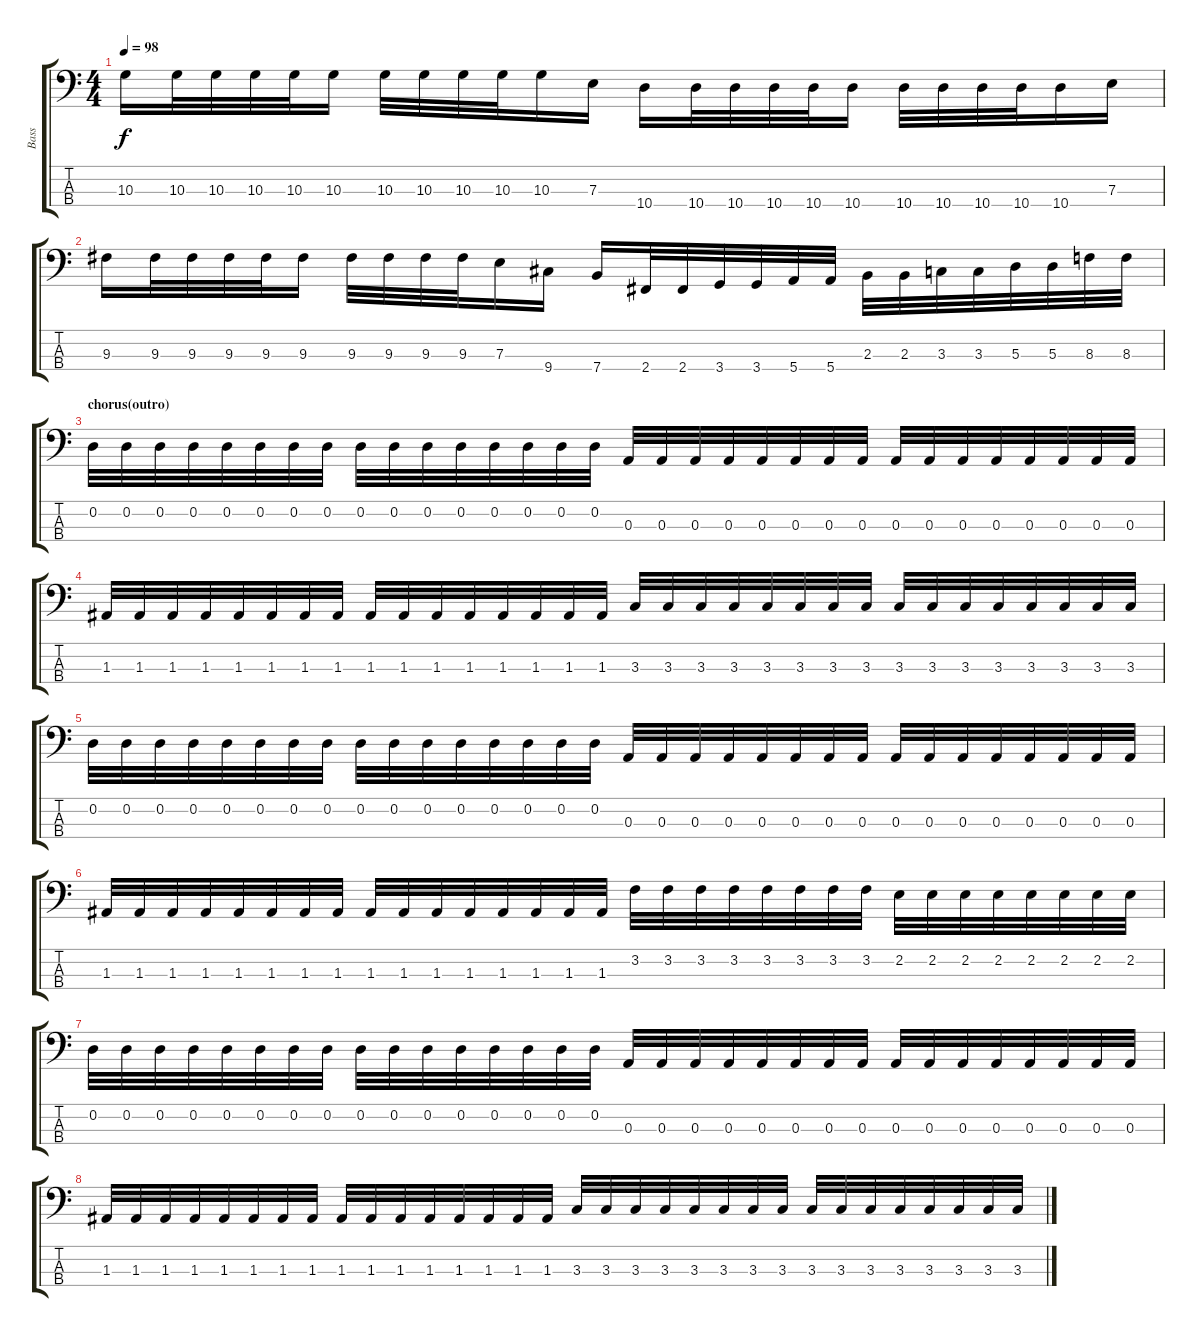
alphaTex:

\track ("Bass " "Bass ") {instrument electricbassfinger}
\staff {score tabs}
\tuning (G2 D2 A1 E1) {hide}
\ts (4 4)
\tempo 98
\clef f4
\ks c
10.3.16{dy f} 10.3.32 10.3.32 10.3.32 10.3.32 10.3.16 10.3.32 10.3.32 10.3.32 10.3.32 10.3.16 7.3.16 10.4.16 10.4.32 10.4.32 10.4.32 10.4.32 10.4.16 10.4.32 10.4.32 10.4.32 10.4.32 10.4.16 7.3.16 |
9.3.16 9.3.32 9.3.32 9.3.32 9.3.32 9.3.16 9.3.32 9.3.32 9.3.32 9.3.32 7.3.16 9.4.16 7.4.16 2.4.32 2.4.32 3.4.32 3.4.32 5.4.32 5.4.32 2.3.32 2.3.32 3.3.32 3.3.32 5.3.32 5.3.32 8.3.32 8.3.32 |
\section ("" "chorus(outro)")
0.2.32 0.2.32 0.2.32 0.2.32 0.2.32 0.2.32 0.2.32 0.2.32 0.2.32 0.2.32 0.2.32 0.2.32 0.2.32 0.2.32 0.2.32 0.2.32 0.3.32 0.3.32 0.3.32 0.3.32 0.3.32 0.3.32 0.3.32 0.3.32 0.3.32 0.3.32 0.3.32 0.3.32 0.3.32 0.3.32 0.3.32 0.3.32 |
1.3.32 1.3.32 1.3.32 1.3.32 1.3.32 1.3.32 1.3.32 1.3.32 1.3.32 1.3.32 1.3.32 1.3.32 1.3.32 1.3.32 1.3.32 1.3.32 3.3.32 3.3.32 3.3.32 3.3.32 3.3.32 3.3.32 3.3.32 3.3.32 3.3.32 3.3.32 3.3.32 3.3.32 3.3.32 3.3.32 3.3.32 3.3.32 |
0.2.32 0.2.32 0.2.32 0.2.32 0.2.32 0.2.32 0.2.32 0.2.32 0.2.32 0.2.32 0.2.32 0.2.32 0.2.32 0.2.32 0.2.32 0.2.32 0.3.32 0.3.32 0.3.32 0.3.32 0.3.32 0.3.32 0.3.32 0.3.32 0.3.32 0.3.32 0.3.32 0.3.32 0.3.32 0.3.32 0.3.32 0.3.32 |
1.3.32 1.3.32 1.3.32 1.3.32 1.3.32 1.3.32 1.3.32 1.3.32 1.3.32 1.3.32 1.3.32 1.3.32 1.3.32 1.3.32 1.3.32 1.3.32 3.2.32 3.2.32 3.2.32 3.2.32 3.2.32 3.2.32 3.2.32 3.2.32 2.2.32 2.2.32 2.2.32 2.2.32 2.2.32 2.2.32 2.2.32 2.2.32 |
0.2.32 0.2.32 0.2.32 0.2.32 0.2.32 0.2.32 0.2.32 0.2.32 0.2.32 0.2.32 0.2.32 0.2.32 0.2.32 0.2.32 0.2.32 0.2.32 0.3.32 0.3.32 0.3.32 0.3.32 0.3.32 0.3.32 0.3.32 0.3.32 0.3.32 0.3.32 0.3.32 0.3.32 0.3.32 0.3.32 0.3.32 0.3.32 |
1.3.32 1.3.32 1.3.32 1.3.32 1.3.32 1.3.32 1.3.32 1.3.32 1.3.32 1.3.32 1.3.32 1.3.32 1.3.32 1.3.32 1.3.32 1.3.32 3.3.32 3.3.32 3.3.32 3.3.32 3.3.32 3.3.32 3.3.32 3.3.32 3.3.32 3.3.32 3.3.32 3.3.32 3.3.32 3.3.32 3.3.32 3.3.32
